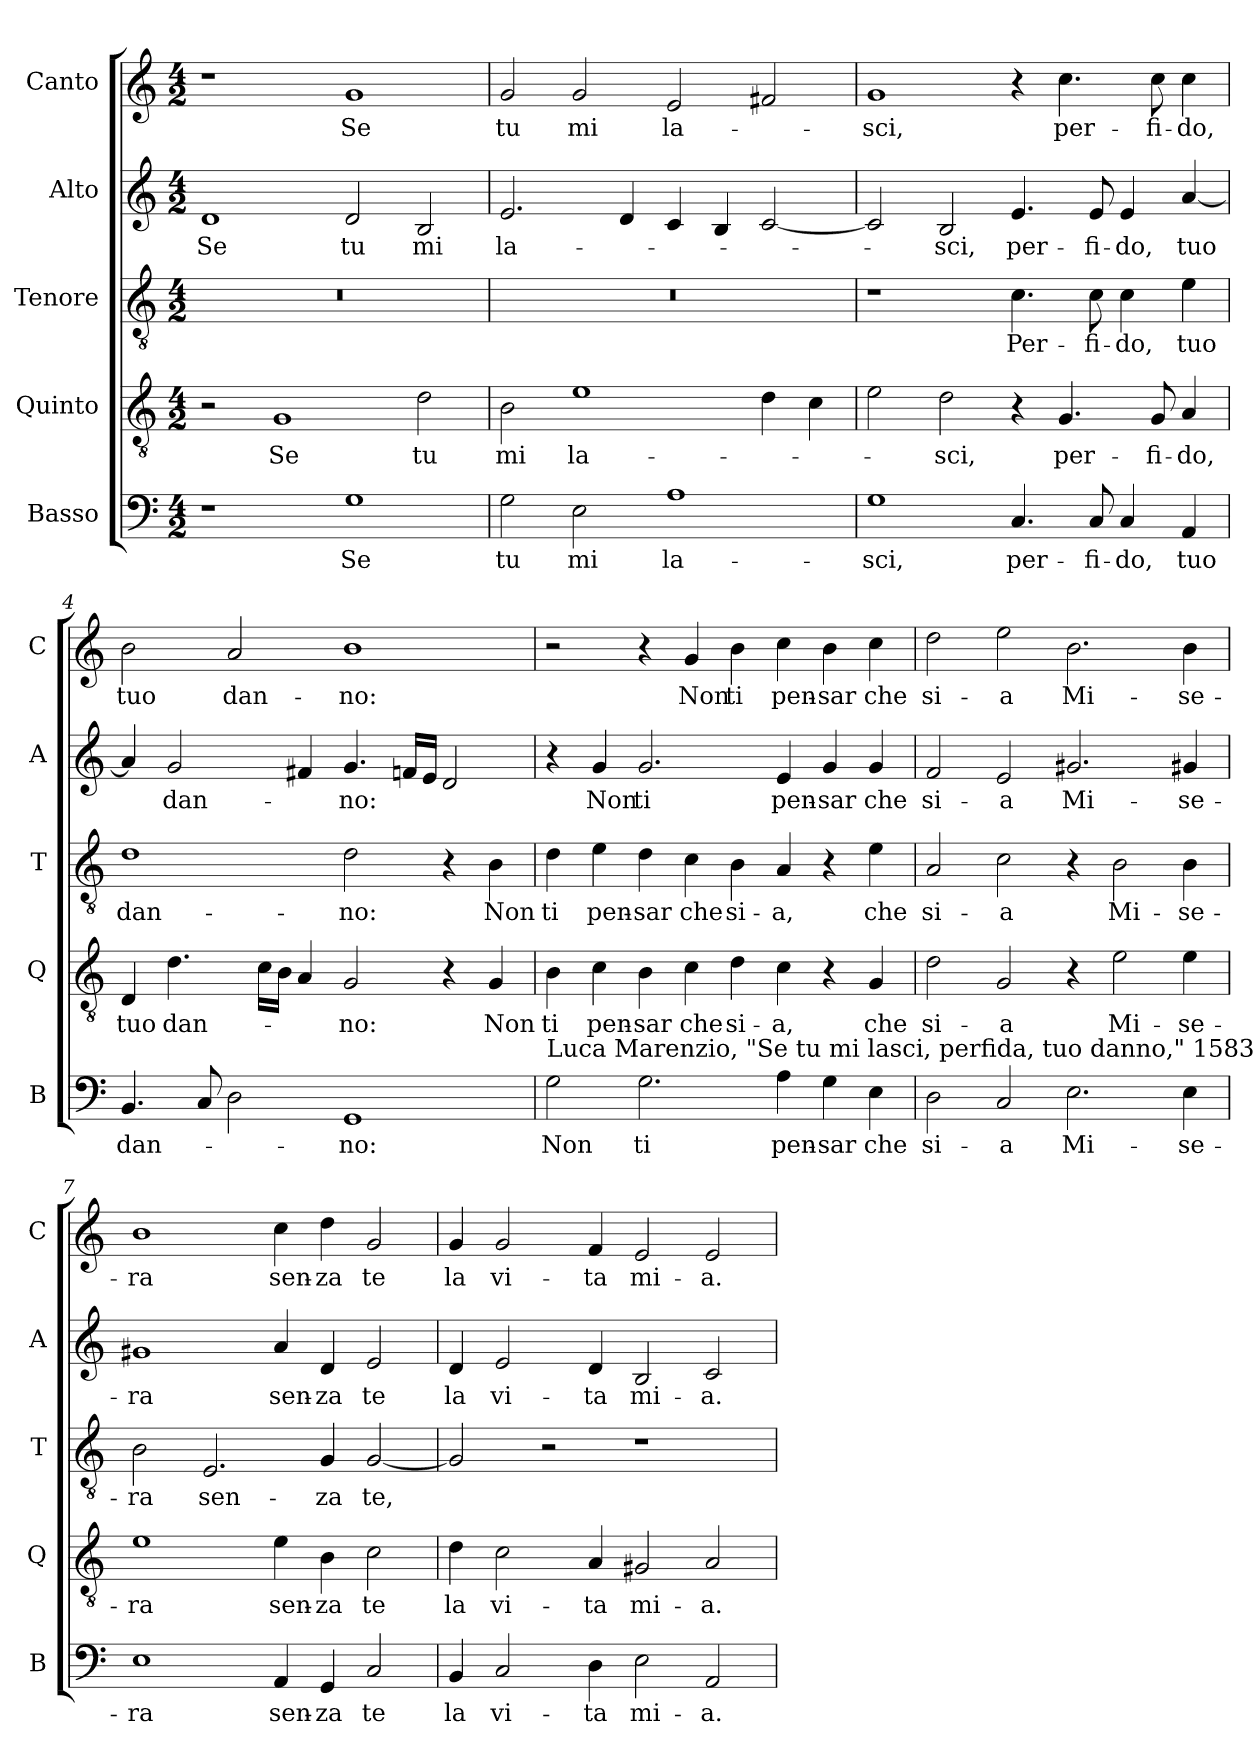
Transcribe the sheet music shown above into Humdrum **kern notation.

**kern	**text	**kern	**text	**kern	**text	**kern	**text	**kern	**text
*part5	*part5	*part4	*part4	*part3	*part3	*part2	*part2	*part1	*part1
*staff5	*staff5	*staff4	*staff4	*staff3	*staff3	*staff2	*staff2	*staff1	*staff1
*I"Basso	*	*I"Quinto	*	*I"Tenore	*	*I"Alto	*	*I"Canto	*
*I'B	*	*I'Q	*	*I'T	*	*I'A	*	*I'C	*
*clefF4	*	*clefGv2	*	*clefGv2	*	*clefG2	*	*clefG2	*
*k[]	*	*k[]	*	*k[]	*	*k[]	*	*k[]	*
*a:	*	*a:	*	*a:	*	*a:	*	*a:	*
*M4/2	*	*M4/2	*	*M4/2	*	*M4/2	*	*M4/2	*
=1	=1	=1	=1	=1	=1	=1	=1	=1	=1
1r	.	2r	.	0r	.	1d	Se	1r	.
.	.	1G	Se	.	.	.	.	.	.
1G	Se	.	.	.	.	2d	tu	1g	Se
.	.	2d	tu	.	.	2B	mi	.	.
=2	=2	=2	=2	=2	=2	=2	=2	=2	=2
2G	tu	2B	mi	0r	.	2.e	la-	2g	tu
2E	mi	1e	la-	.	.	.	.	2g	mi
.	.	.	.	.	.	4d	.	.	.
1A	la-	.	.	.	.	4c	.	2e	la-
.	.	.	.	.	.	4B	.	.	.
.	.	4d	.	.	.	[2c	.	2f#X	.
.	.	4c	.	.	.	.	.	.	.
=3	=3	=3	=3	=3	=3	=3	=3	=3	=3
1G	-sci,	2e	.	1r	.	2c]	.	1g	-sci,
.	.	2d	-sci,	.	.	2B	-sci,	.	.
4.C	per-	4r	.	4.c	Per-	4.e	per-	4r	.
.	.	4.G	per-	.	.	.	.	4.cc	per-
8C	-fi-	.	.	8c	-fi-	8e	-fi-	.	.
4C	-do,	.	.	4c	-do,	4e	-do,	.	.
.	.	8G	-fi-	.	.	.	.	8cc	-fi-
4AA	tuo	4A	-do,	4e	tuo	[4a	tuo	4cc	-do,
=4	=4	=4	=4	=4	=4	=4	=4	=4	=4
4.BB	dan-	4D	tuo	1d	dan-	4a]	.	2b	tuo
.	.	4.d	dan-	.	.	2g	dan-	.	.
8C	.	.	.	.	.	.	.	.	.
2D	.	.	.	.	.	.	.	2a	dan-
.	.	16cLL	.	.	.	.	.	.	.
.	.	16BJJ	.	.	.	.	.	.	.
.	.	4A	.	.	.	4f#X	.	.	.
1GG	-no:	2G	-no:	2d	-no:	4.g	-no:	1b	-no:
.	.	.	.	.	.	16fnLL	.	.	.
.	.	.	.	.	.	16eJJ	.	.	.
.	.	4r	.	4r	.	2d	.	.	.
.	.	4G	Non	4B	Non	.	.	.	.
=5	=5	=5	=5	=5	=5	=5	=5	=5	=5
!LO:TX:a:t=Luca Marenzio, "Se tu mi lasci, perfida, tuo danno," 1583 (Trm0433a; 8 May 2019)	!	!	!	!	!	!	!	!	!
2G	Non	4B	ti	4d	ti	4r	.	2r	.
.	.	4c	pen-	4e	pen-	4g	Non	.	.
2.G	ti	4B	-sar	4d	-sar	2.g	ti	4r	.
.	.	4c	che	4c	che	.	.	4g	Non
.	.	4d	si-	4B	si-	.	.	4b	ti
4A	pen-	4c	-a,	4A	-a,	4e	pen-	4cc	pen-
4G	-sar	4r	.	4r	.	4g	-sar	4b	-sar
4E	che	4G	che	4e	che	4g	che	4cc	che
=6	=6	=6	=6	=6	=6	=6	=6	=6	=6
2D	si-	2d	si-	2A	si-	2f	si-	2dd	si-
2C	-a	2G	-a	2c	-a	2e	-a	2ee	-a
2.E	Mi-	4r	.	4r	.	2.g#X	Mi-	2.b	Mi-
.	.	2e	Mi-	2B	Mi-	.	.	.	.
4E	-se-	4e	-se-	4B	-se-	4g#X	-se-	4b	-se-
=7	=7	=7	=7	=7	=7	=7	=7	=7	=7
1E	-ra	1e	-ra	2B	-ra	1g#X	-ra	1b	-ra
.	.	.	.	2.E	sen-	.	.	.	.
4AA	sen-	4e	sen-	.	.	4a	sen-	4cc	sen-
4GG	-za	4B	-za	4G	-za	4d	-za	4dd	-za
2C	te	2c	te	[2G	te,	2e	te	2g	te
=8	=8	=8	=8	=8	=8	=8	=8	=8	=8
4BB	la	4d	la	2G]	.	4d	la	4g	la
2C	vi-	2c	vi-	.	.	2e	vi-	2g	vi-
.	.	.	.	2r	.	.	.	.	.
4D	-ta	4A	-ta	.	.	4d	-ta	4f	-ta
2E	mi-	2G#X	mi-	1r	.	2B	mi-	2e	mi-
2AA	-a.	2A	-a.	.	.	2c	-a.	2e	-a.
=	=	=	=	=	=	=	=	=	=
*-	*-	*-	*-	*-	*-	*-	*-	*-	*-
